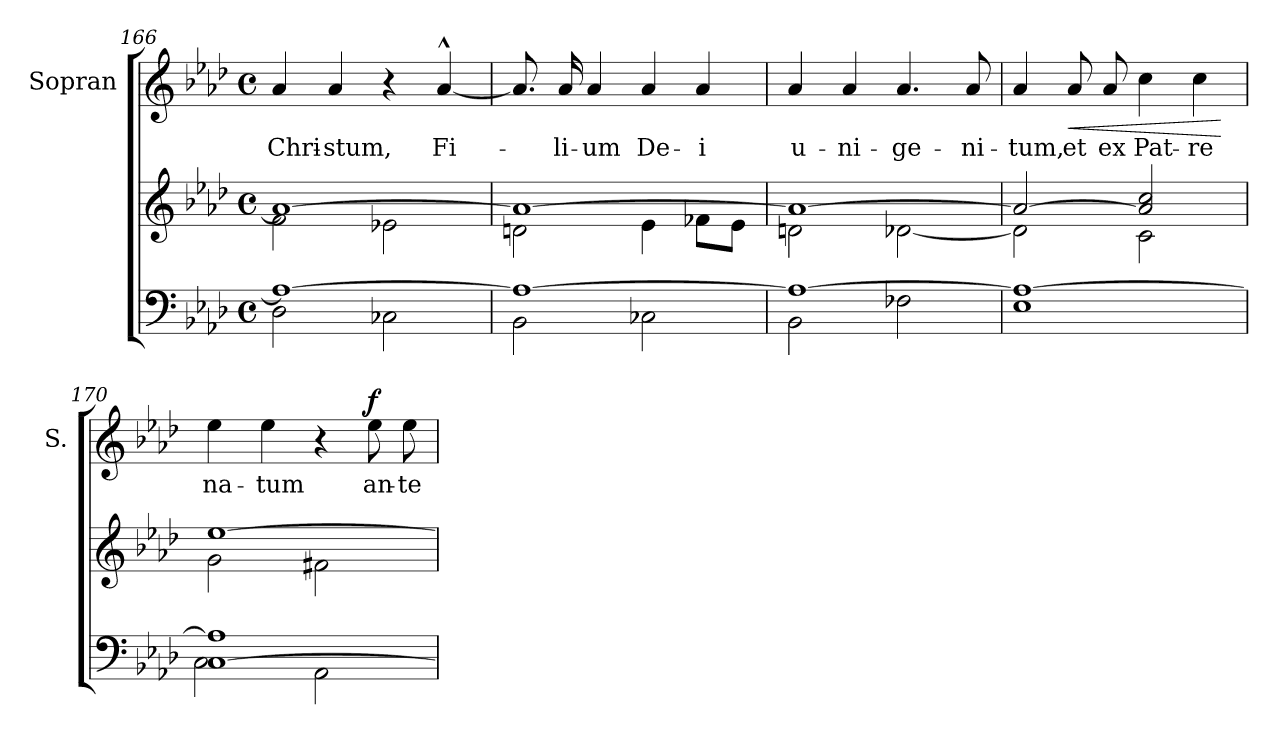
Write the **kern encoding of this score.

**kern	**kern	**kern	**text	**dynam
*part2	*part2	*part1	*part1	*part1
*staff3	*staff2	*staff1	*staff1	*staff1
*	*	*I"Sopran	*	*
*	*	*I'S.	*	*
*clefF4	*clefG2	*clefG2	*	*
*k[b-e-a-d-]	*k[b-e-a-d-]	*k[b-e-a-d-]	*	*
*A-:	*A-:	*A-:	*	*
*M4/4	*M4/4	*M4/4	*	*
*met(c)	*met(c)	*met(c)	*	*
=166	=166	=166	=166	=166
*^	*^	*	*	*
!	!	!	!	!	!LO:LY:b	!
1A-_	2D-\	1a-_	2f\	4a-/	Chri-	.
!	!	!	!	!	!LO:LY:b	!
.	.	.	.	4a-/	-stum,	.
.	2C-X\	.	2e-X\	4r	.	.
!	!	!	!	!	!LO:LY:b	!
.	.	.	.	[4a-^^>/	Fi-	.
!!LO:LB:g=z
=167	=167	=167	=167	=167	=167	=167
1A-_	2BB-\	1a-_	2dn\	8.a-/]	.	.
!	!	!	!	!	!LO:LY:b	!
.	.	.	.	16a-/	-li-	.
!	!	!	!	!	!LO:LY:b	!
.	.	.	.	4a-/	-um	.
!	!	!	!	!	!LO:LY:b	!
.	2C-X\	.	4e-\	4a-/	De-	.
!	!	!	!	!	!LO:LY:b	!
.	.	.	8f-X\L	4a-/	-i	.
.	.	.	8e-\J	.	.	.
=168	=168	=168	=168	=168	=168	=168
!	!	!	!	!	!LO:LY:b	!
1A-_	2BB-\	1a-_	2dn\	4a-/	u-	.
!	!	!	!	!	!LO:LY:b	!
.	.	.	.	4a-/	-ni-	.
!	!	!	!	!	!LO:LY:b	!
.	2F-X\	.	[<2d-X\	4.a-/	-ge-	.
!	!	!	!	!	!LO:LY:b	!
.	.	.	.	8a-/	-ni-	.
=169	=169	=169	=169	=169	=169	=169
!	!	!	!	!	!LO:LY:b	!
1A-_	1E-	2a-/_	2d-\]	4a-/	-tum,	.
!	!	!	!	!	!LO:LY:b	!LO:HP:b
.	.	.	.	8a-/	et	<
!	!	!	!	!	!LO:LY:b	!
.	.	.	.	8a-/	ex	.
!	!	!	!	!	!LO:LY:b	!
.	.	2a-/] 2cc/	2c\	4cc\	Pat-	.
!	!	!	!	!	!LO:LY:b	!
.	.	.	.	4cc\	-re	.
*v	*v	*	*	*	*	*
*	*v	*v	*	*	*
.	.	.	.	[
=170	=170	=170	=170	=170
*^	*^	*	*	*
!	!	!	!	!	!LO:LY:b	!
[>1C 1A-]	2C\	[>1ee-	2g\	4ee-\	na-	.
!	!	!	!	!	!LO:LY:b	!
.	.	.	.	4ee-\	-tum	.
.	2AA-\	.	2f#X\	4r	.	.
!	!	!	!	!	!LO:LY:b	!LO:DY:a
.	.	.	.	8ee-\	an-	f
!	!	!	!	!	!LO:LY:b	!
.	.	.	.	8ee-\	-te	.
*v	*v	*	*	*	*	*
*	*v	*v	*	*	*
=	=	=	=	=
*-	*-	*-	*-	*-
